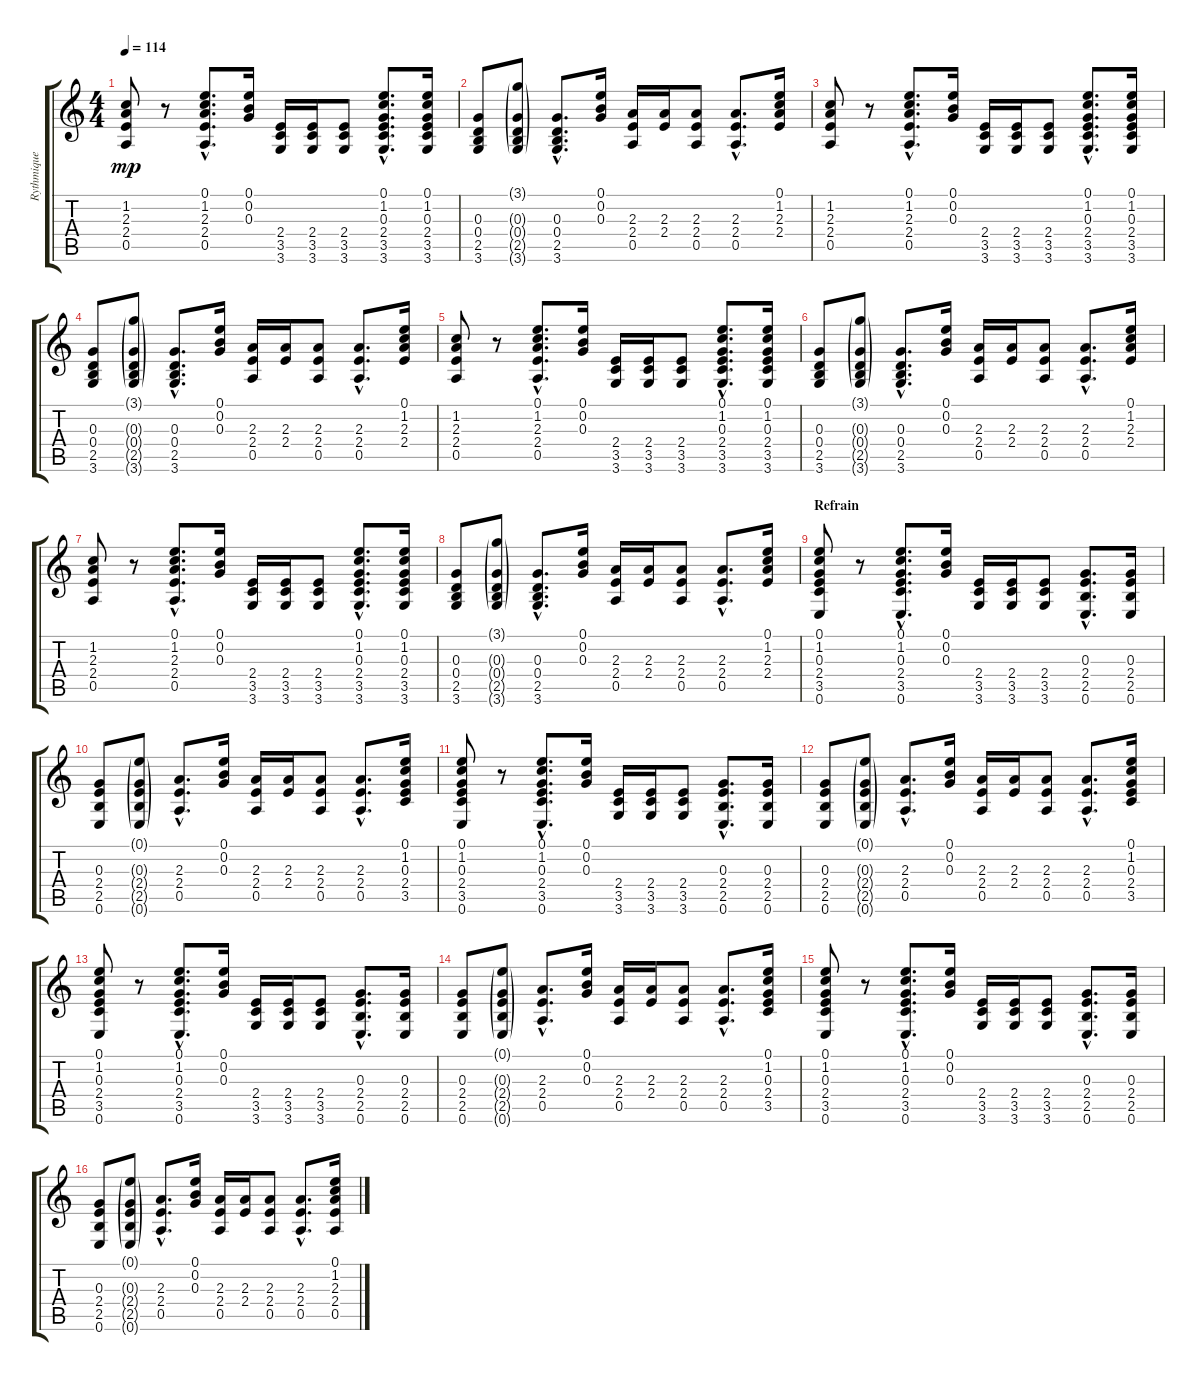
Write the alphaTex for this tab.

\track ("Rythmique" "Rythmique") {instrument acousticguitarsteel}
\staff {score tabs}
\tuning (E4 B3 G3 D3 A2 E2) {hide}
\ts (4 4)
\tempo 114
\clef g2
\ks c
(1.2 2.3 2.4 0.5).8{dy mp} r.8 (0.1{hac} 1.2{hac} 2.3{hac} 2.4{hac} 0.5{hac}).8{d} (0.1 0.2 0.3).16 (2.4 3.5 3.6).16 (2.4 3.5 3.6).16 (2.4 3.5 3.6).8 (0.1{hac} 1.2{hac} 0.3{hac} 2.4{hac} 3.5{hac} 3.6{hac}).8{d} (0.1 1.2 0.3 2.4 3.5 3.6).16 |
(0.3 0.4 2.5 3.6).8 (3.1{g} 0.3{g} 0.4{g} 2.5{g} 3.6{g}).8 (0.3{hac} 0.4{hac} 2.5{hac} 3.6{hac}).8{d} (0.1 0.2 0.3).16 (2.3 2.4 0.5).16 (2.3 2.4).16 (2.3 2.4 0.5).8 (2.3{hac} 2.4{hac} 0.5{hac}).8{d} (0.1 1.2 2.3 2.4).16 |
(1.2 2.3 2.4 0.5).8 r.8 (0.1{hac} 1.2{hac} 2.3{hac} 2.4{hac} 0.5{hac}).8{d} (0.1 0.2 0.3).16 (2.4 3.5 3.6).16 (2.4 3.5 3.6).16 (2.4 3.5 3.6).8 (0.1{hac} 1.2{hac} 0.3{hac} 2.4{hac} 3.5{hac} 3.6{hac}).8{d} (0.1 1.2 0.3 2.4 3.5 3.6).16 |
(0.3 0.4 2.5 3.6).8 (3.1{g} 0.3{g} 0.4{g} 2.5{g} 3.6{g}).8 (0.3{hac} 0.4{hac} 2.5{hac} 3.6{hac}).8{d} (0.1 0.2 0.3).16 (2.3 2.4 0.5).16 (2.3 2.4).16 (2.3 2.4 0.5).8 (2.3{hac} 2.4{hac} 0.5{hac}).8{d} (0.1 1.2 2.3 2.4).16 |
(1.2 2.3 2.4 0.5).8 r.8 (0.1{hac} 1.2{hac} 2.3{hac} 2.4{hac} 0.5{hac}).8{d} (0.1 0.2 0.3).16 (2.4 3.5 3.6).16 (2.4 3.5 3.6).16 (2.4 3.5 3.6).8 (0.1{hac} 1.2{hac} 0.3{hac} 2.4{hac} 3.5{hac} 3.6{hac}).8{d} (0.1 1.2 0.3 2.4 3.5 3.6).16 |
(0.3 0.4 2.5 3.6).8 (3.1{g} 0.3{g} 0.4{g} 2.5{g} 3.6{g}).8 (0.3{hac} 0.4{hac} 2.5{hac} 3.6{hac}).8{d} (0.1 0.2 0.3).16 (2.3 2.4 0.5).16 (2.3 2.4).16 (2.3 2.4 0.5).8 (2.3{hac} 2.4{hac} 0.5{hac}).8{d} (0.1 1.2 2.3 2.4).16 |
(1.2 2.3 2.4 0.5).8 r.8 (0.1{hac} 1.2{hac} 2.3{hac} 2.4{hac} 0.5{hac}).8{d} (0.1 0.2 0.3).16 (2.4 3.5 3.6).16 (2.4 3.5 3.6).16 (2.4 3.5 3.6).8 (0.1{hac} 1.2{hac} 0.3{hac} 2.4{hac} 3.5{hac} 3.6{hac}).8{d} (0.1 1.2 0.3 2.4 3.5 3.6).16 |
(0.3 0.4 2.5 3.6).8 (3.1{g} 0.3{g} 0.4{g} 2.5{g} 3.6{g}).8 (0.3{hac} 0.4{hac} 2.5{hac} 3.6{hac}).8{d} (0.1 0.2 0.3).16 (2.3 2.4 0.5).16 (2.3 2.4).16 (2.3 2.4 0.5).8 (2.3{hac} 2.4{hac} 0.5{hac}).8{d} (0.1 1.2 2.3 2.4).16 |
\section ("" "Refrain")
(0.1 1.2 0.3 2.4 3.5 0.6).8 r.8 (0.1{hac} 1.2{hac} 0.3{hac} 2.4{hac} 3.5{hac} 0.6{hac}).8{d} (0.1 0.2 0.3).16 (2.4 3.5 3.6).16 (2.4 3.5 3.6).16 (2.4 3.5 3.6).8 (0.3{hac} 2.4{hac} 2.5{hac} 0.6{hac}).8{d} (0.3 2.4 2.5 0.6).16 |
(0.3 2.4 2.5 0.6).8 (0.1{g} 0.3{g} 2.4{g} 2.5{g} 0.6{g}).8 (2.3{hac} 2.4{hac} 0.5{hac}).8{d} (0.1 0.2 0.3).16 (2.3 2.4 0.5).16 (2.3 2.4).16 (2.3 2.4 0.5).8 (2.3{hac} 2.4{hac} 0.5{hac}).8{d} (0.1 1.2 0.3 2.4 3.5).16 |
(0.1 1.2 0.3 2.4 3.5 0.6).8 r.8 (0.1{hac} 1.2{hac} 0.3{hac} 2.4{hac} 3.5{hac} 0.6{hac}).8{d} (0.1 0.2 0.3).16 (2.4 3.5 3.6).16 (2.4 3.5 3.6).16 (2.4 3.5 3.6).8 (0.3{hac} 2.4{hac} 2.5{hac} 0.6{hac}).8{d} (0.3 2.4 2.5 0.6).16 |
(0.3 2.4 2.5 0.6).8 (0.1{g} 0.3{g} 2.4{g} 2.5{g} 0.6{g}).8 (2.3{hac} 2.4{hac} 0.5{hac}).8{d} (0.1 0.2 0.3).16 (2.3 2.4 0.5).16 (2.3 2.4).16 (2.3 2.4 0.5).8 (2.3{hac} 2.4{hac} 0.5{hac}).8{d} (0.1 1.2 0.3 2.4 3.5).16 |
(0.1 1.2 0.3 2.4 3.5 0.6).8 r.8 (0.1{hac} 1.2{hac} 0.3{hac} 2.4{hac} 3.5{hac} 0.6{hac}).8{d} (0.1 0.2 0.3).16 (2.4 3.5 3.6).16 (2.4 3.5 3.6).16 (2.4 3.5 3.6).8 (0.3{hac} 2.4{hac} 2.5{hac} 0.6{hac}).8{d} (0.3 2.4 2.5 0.6).16 |
(0.3 2.4 2.5 0.6).8 (0.1{g} 0.3{g} 2.4{g} 2.5{g} 0.6{g}).8 (2.3{hac} 2.4{hac} 0.5{hac}).8{d} (0.1 0.2 0.3).16 (2.3 2.4 0.5).16 (2.3 2.4).16 (2.3 2.4 0.5).8 (2.3{hac} 2.4{hac} 0.5{hac}).8{d} (0.1 1.2 0.3 2.4 3.5).16 |
(0.1 1.2 0.3 2.4 3.5 0.6).8 r.8 (0.1{hac} 1.2{hac} 0.3{hac} 2.4{hac} 3.5{hac} 0.6{hac}).8{d} (0.1 0.2 0.3).16 (2.4 3.5 3.6).16 (2.4 3.5 3.6).16 (2.4 3.5 3.6).8 (0.3{hac} 2.4{hac} 2.5{hac} 0.6{hac}).8{d} (0.3 2.4 2.5 0.6).16 |
(0.3 2.4 2.5 0.6).8 (0.1{g} 0.3{g} 2.4{g} 2.5{g} 0.6{g}).8 (2.3{hac} 2.4{hac} 0.5{hac}).8{d} (0.1 0.2 0.3).16 (2.3 2.4 0.5).16 (2.3 2.4).16 (2.3 2.4 0.5).8 (2.3{hac} 2.4{hac} 0.5{hac}).8{d} (0.1 1.2 2.3 2.4 0.5).16
